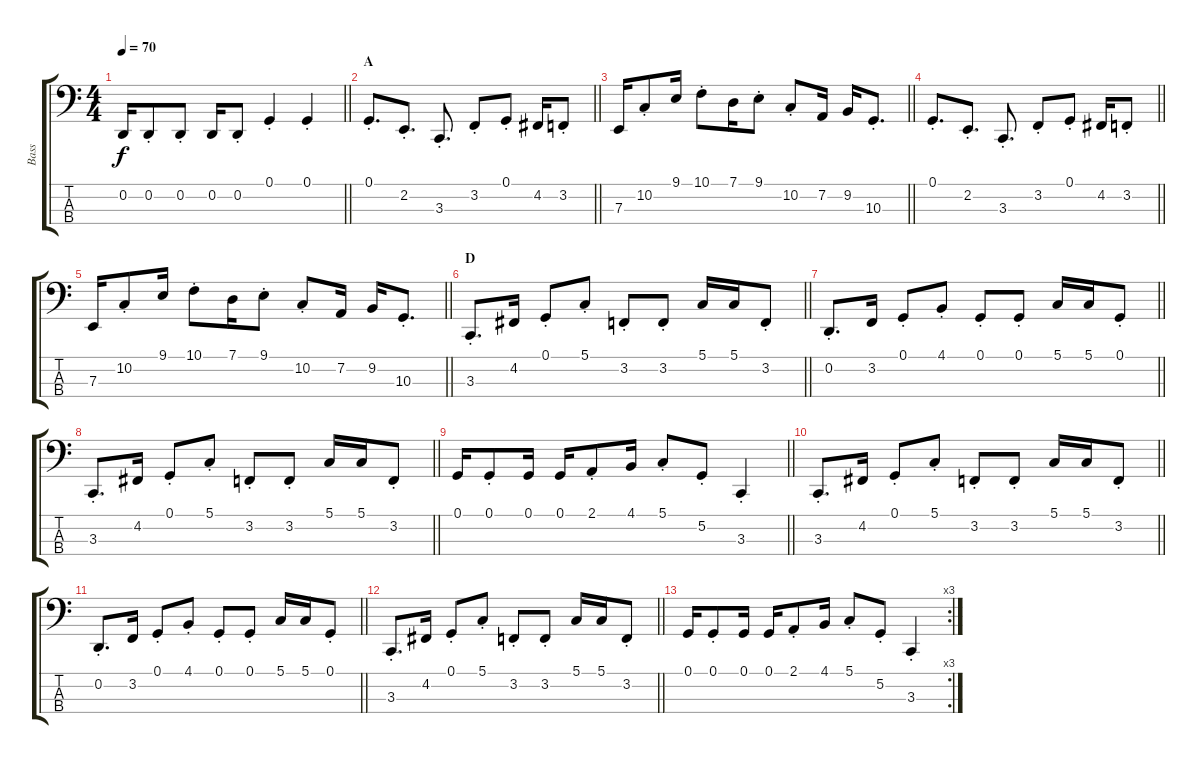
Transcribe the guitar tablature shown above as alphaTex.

\track ("Bass" "Bass") {instrument steeldrums}
\staff {score tabs}
\tuning (G2 D2 A1 E1) {hide}
\ts (4 4)
\tempo 70
\clef f4
\barLineRight lightlight
\ks c
0.2.16{dy f} 0.2{st}.8 0.2{st}.8 0.2.16 0.2{st}.8 0.1{st}.4 0.1{st}.4 |
\section ("" "A")
\barLineRight lightlight
0.1{st}.8{d} 2.2{st}.8{d} 3.3{st}.8{d} 3.2{st}.8 0.1{st}.8 4.2.16 3.2{st}.8 |
\barLineRight lightlight
7.3.16 10.2{st}.8 9.1.16 10.1{st}.8 7.1.16 9.1{st}.8 10.2{st}.8 7.2.16 9.2.16 10.3{st}.8{d} |
\barLineRight lightlight
0.1{st}.8{d} 2.2{st}.8{d} 3.3{st}.8{d} 3.2{st}.8 0.1{st}.8 4.2.16 3.2{st}.8 |
\barLineRight lightlight
7.3.16 10.2{st}.8 9.1.16 10.1{st}.8 7.1.16 9.1{st}.8 10.2{st}.8 7.2.16 9.2.16 10.3{st}.8{d} |
\section ("" "D")
\barLineRight lightlight
3.3{st}.8{d} 4.2.16 0.1{st}.8 5.1{st}.8 3.2{st}.8 3.2{st}.8 5.1.16 5.1.16 3.2{st}.8 |
\barLineRight lightlight
0.2{st}.8{d} 3.2.16 0.1{st}.8 4.1{st}.8 0.1{st}.8 0.1{st}.8 5.1.16 5.1.16 0.1{st}.8 |
\barLineRight lightlight
3.3{st}.8{d} 4.2.16 0.1{st}.8 5.1{st}.8 3.2{st}.8 3.2{st}.8 5.1.16 5.1.16 3.2{st}.8 |
\barLineRight lightlight
0.1.16 0.1{st}.8 0.1.16 0.1.16 2.1{st}.8 4.1.16 5.1{st}.8 5.2{st}.8 3.3{st}.4 |
\barLineRight lightlight
3.3{st}.8{d} 4.2.16 0.1{st}.8 5.1{st}.8 3.2{st}.8 3.2{st}.8 5.1.16 5.1.16 3.2{st}.8 |
\barLineRight lightlight
0.2{st}.8{d} 3.2.16 0.1{st}.8 4.1{st}.8 0.1{st}.8 0.1{st}.8 5.1.16 5.1.16 0.1{st}.8 |
\barLineRight lightlight
3.3{st}.8{d} 4.2.16 0.1{st}.8 5.1{st}.8 3.2{st}.8 3.2{st}.8 5.1.16 5.1.16 3.2{st}.8 |
\rc 3
0.1.16 0.1{st}.8 0.1.16 0.1.16 2.1{st}.8 4.1.16 5.1{st}.8 5.2{st}.8 3.3{st}.4
